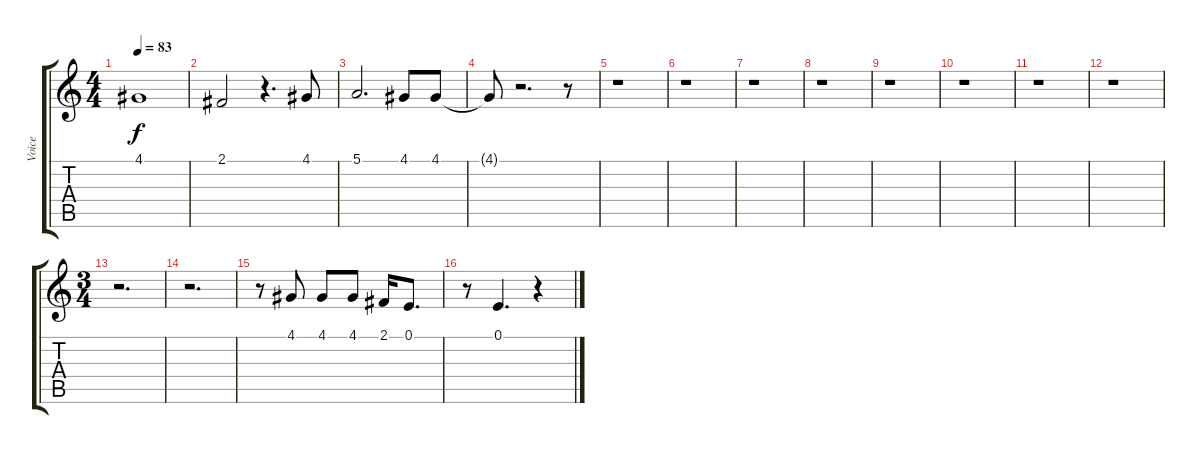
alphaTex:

\track ("Voice" "Voice") {instrument honkytonkpiano}
\staff {score tabs}
\tuning (E4 B3 G3 D3 A2 E2) {hide}
\ts (4 4)
\tempo 83
\clef g2
\ks c
4.1.1{dy f} |
2.1.2 r.4{d} 4.1.8 |
5.1.2{d} 4.1.8 4.1.8 |
4.1{t}.8 r.2{d} r.8 |
r.1 |
r.1 |
r.1 |
r.1 |
r.1 |
r.1 |
r.1 |
r.1 |
\ts (3 4)
r.2{d} |
r.2{d} |
r.8 4.1.8 4.1.8 4.1.8 2.1.16 0.1.8{d} |
r.8 0.1.4{d} r.4
